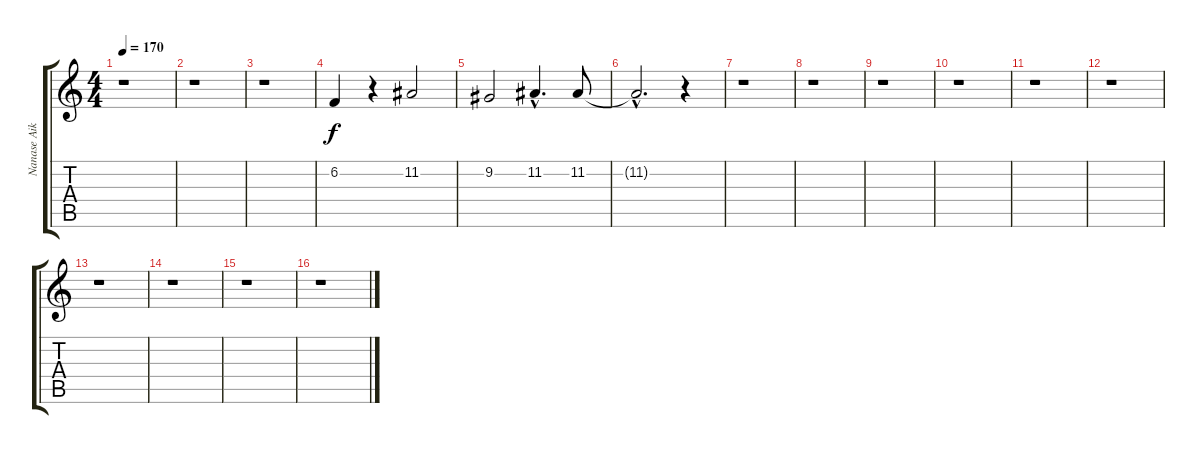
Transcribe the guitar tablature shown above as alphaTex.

\track ("Nanase Aikawa (Back Vocal)" "Nanase Aik") {instrument clarinet}
\staff {score tabs}
\tuning (E4 B3 G3 D3 A2 E2) {hide}
\ts (4 4)
\tempo 170
\clef g2
\ks c
r.1{dy f} |
r.1 |
r.1 |
6.2.4 r.4 11.2.2 |
9.2.2 11.2{hac}.4{d} 11.2.8 |
11.2{hac t}.2{d} r.4 |
r.1 |
r.1 |
r.1 |
r.1 |
r.1 |
r.1 |
r.1 |
r.1 |
r.1 |
r.1
